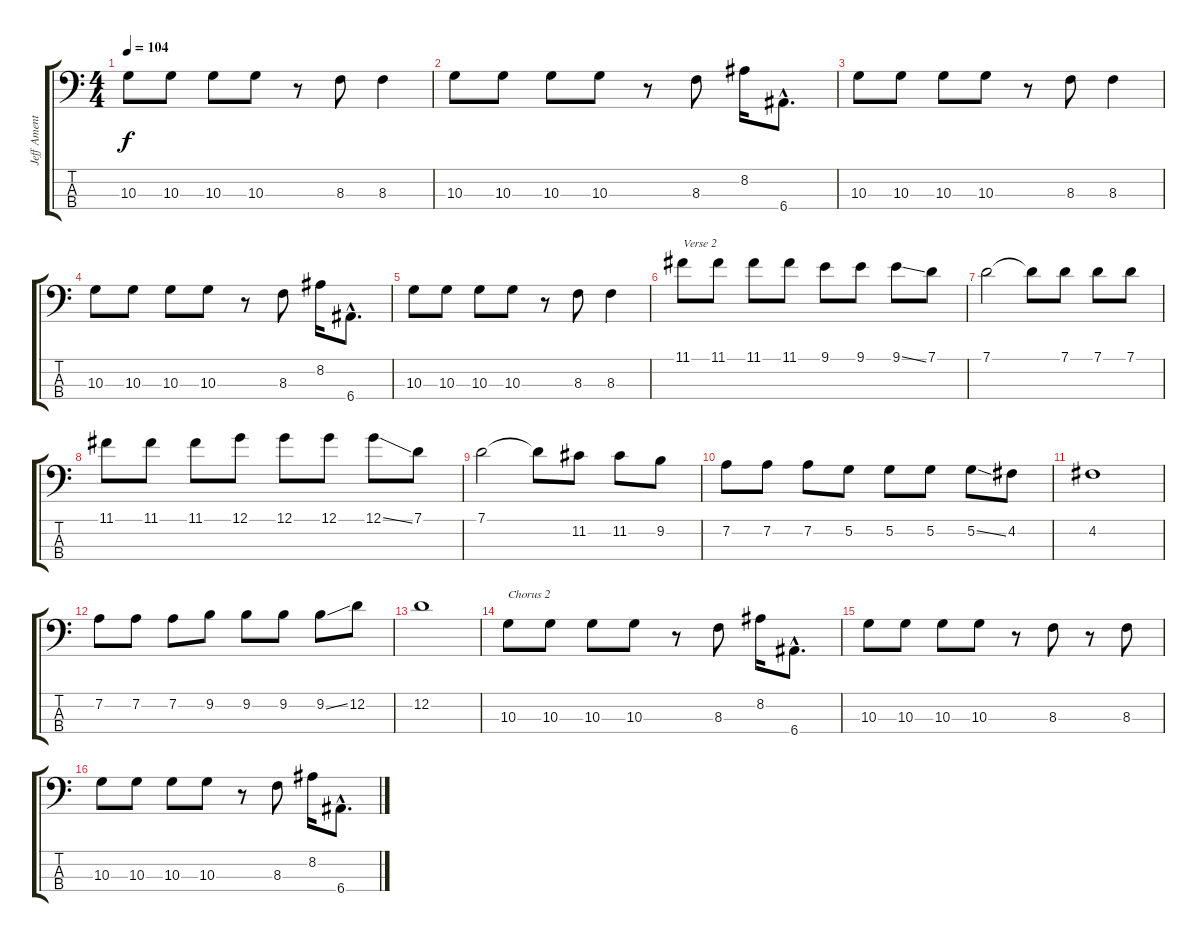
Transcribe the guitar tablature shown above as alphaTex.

\track ("Jeff Ament" "Jeff Ament") {instrument electricbassfinger}
\staff {score tabs}
\tuning (G2 D2 A1 E1) {hide}
\ts (4 4)
\tempo 104
\clef f4
\ks c
10.3.8{dy f} 10.3.8 10.3.8 10.3.8 r.8 8.3.8 8.3.4 |
10.3.8 10.3.8 10.3.8 10.3.8 r.8 8.3.8 8.2.16 6.4{hac}.8{d} |
10.3.8 10.3.8 10.3.8 10.3.8 r.8 8.3.8 8.3.4 |
10.3.8 10.3.8 10.3.8 10.3.8 r.8 8.3.8 8.2.16 6.4{hac}.8{d} |
10.3.8 10.3.8 10.3.8 10.3.8 r.8 8.3.8 8.3.4 |
11.1.8{txt "Verse 2"} 11.1.8 11.1.8 11.1.8 9.1.8 9.1.8 9.1{ss}.8 7.1.8 |
7.1.2 7.1{t}.8 7.1.8 7.1.8 7.1.8 |
11.1.8 11.1.8 11.1.8 12.1.8 12.1.8 12.1.8 12.1{ss}.8 7.1.8 |
7.1.2 7.1{t}.8 11.2.8 11.2.8 9.2.8 |
7.2.8 7.2.8 7.2.8 5.2.8 5.2.8 5.2.8 5.2{ss}.8 4.2.8 |
4.2.1 |
7.2.8 7.2.8 7.2.8 9.2.8 9.2.8 9.2.8 9.2{ss}.8 12.2.8 |
12.2.1 |
10.3.8{txt "Chorus 2"} 10.3.8 10.3.8 10.3.8 r.8 8.3.8 8.2.16 6.4{hac}.8{d} |
10.3.8 10.3.8 10.3.8 10.3.8 r.8 8.3.8 r.8 8.3.8 |
10.3.8 10.3.8 10.3.8 10.3.8 r.8 8.3.8 8.2.16 6.4{hac}.8{d}
